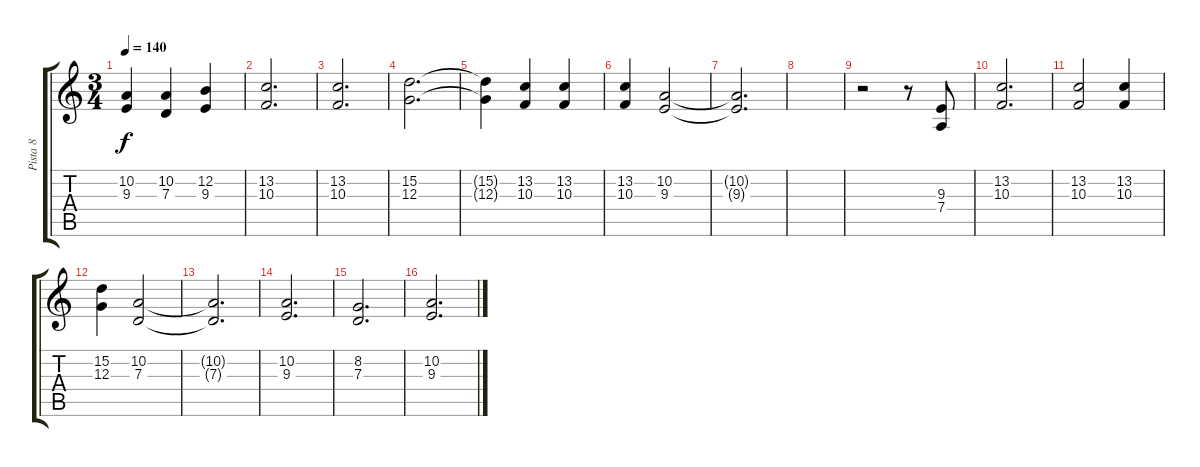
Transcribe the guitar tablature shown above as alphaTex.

\track ("Pista 8" "Pista 8") {instrument choiraahs}
\staff {score tabs}
\tuning (E4 B3 G3 D3 A2 E2) {hide}
\ts (3 4)
\tempo 140
\clef g2
\ks c
(10.2{t} 9.3{t}).4{dy f} (10.2 7.3).4 (12.2 9.3).4 |
(13.2 10.3).2{d} |
(13.2 10.3).2{d} |
(15.2 12.3).2{d} |
(15.2{t} 12.3{t}).4 (13.2 10.3).4 (13.2 10.3).4 |
(13.2 10.3).4 (10.2 9.3).2 |
(10.2{t} 9.3{t}).2{d} |
|
r.2 r.8 (9.3 7.4).8 |
(13.2 10.3).2{d} |
(13.2 10.3).2 (13.2 10.3).4 |
(15.2 12.3).4 (10.2 7.3).2 |
(10.2{t} 7.3{t}).2{d} |
(10.2 9.3).2{d} |
(8.2 7.3).2{d} |
(10.2 9.3).2{d}
